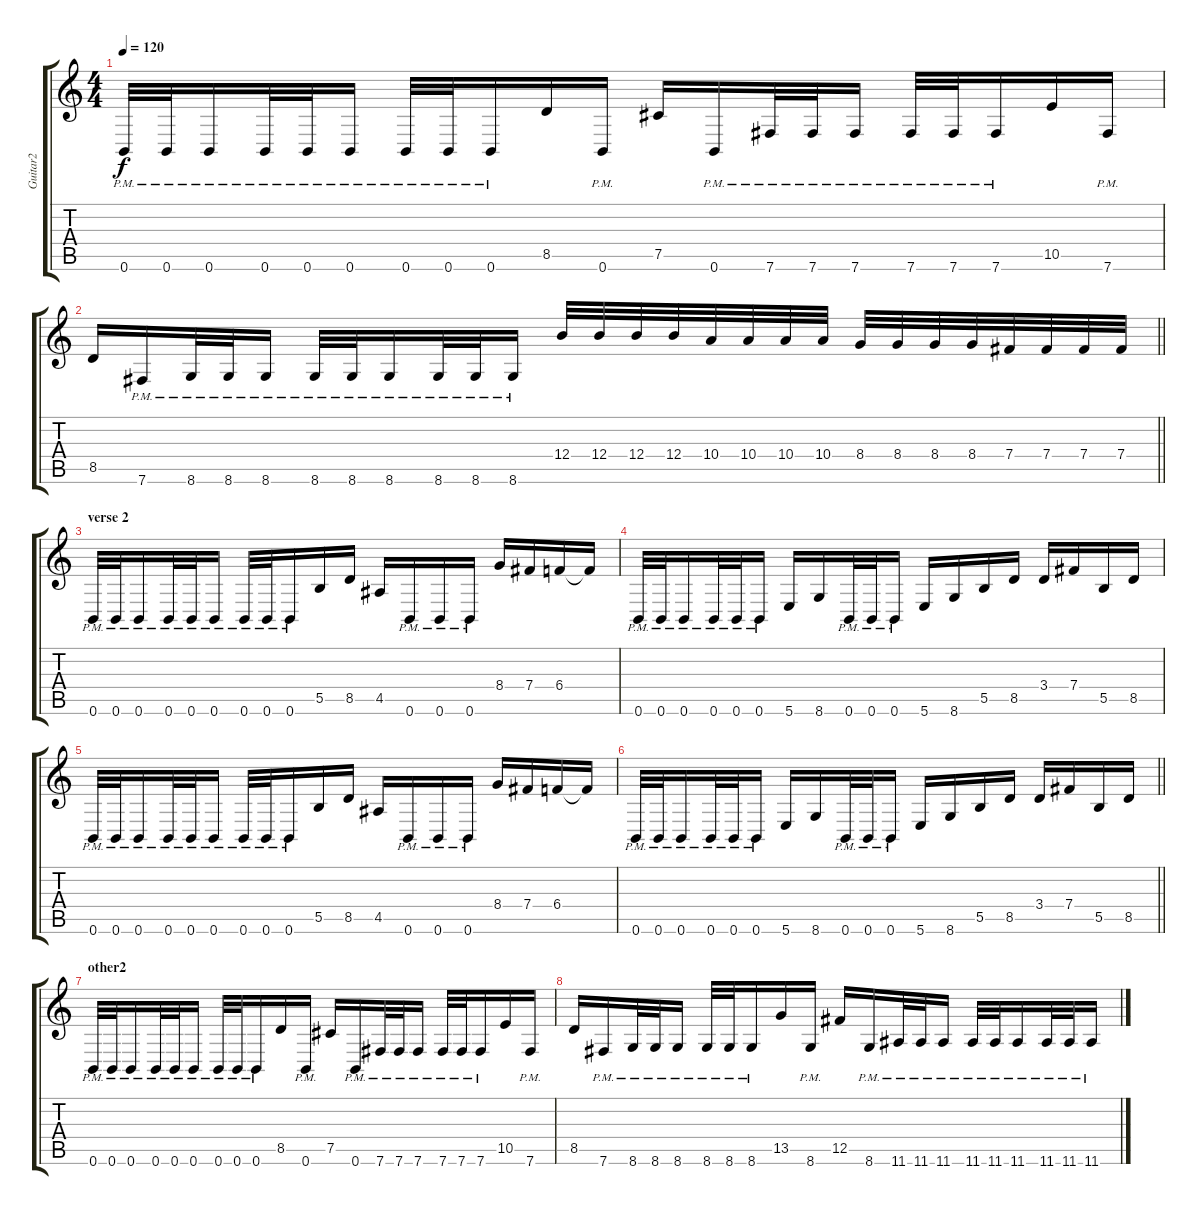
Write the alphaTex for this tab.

\track ("Guitar2" "Guitar2") {instrument distortionguitar}
\staff {score tabs}
\tuning (Db4 Ab3 E3 B2 Gb2 B1) {hide}
\ts (4 4)
\tempo 120
\clef g2
\ks c
0.6{pm}.32{dy f} 0.6{pm}.32 0.6{pm}.16 0.6{pm}.32 0.6{pm}.32 0.6{pm}.16 0.6{pm}.32 0.6{pm}.32 0.6{pm}.16 8.5.16 0.6{pm}.16 7.5.16 0.6{pm}.16 7.6{pm}.32 7.6{pm}.32 7.6{pm}.16 7.6{pm}.32 7.6{pm}.32 7.6{pm}.16 10.5.16 7.6{pm}.16 |
\barLineRight lightlight
8.5.16 7.6{pm}.16 8.6{pm}.32 8.6{pm}.32 8.6{pm}.16 8.6{pm}.32 8.6{pm}.32 8.6{pm}.16 8.6{pm}.32 8.6{pm}.32 8.6{pm}.16 12.4.32 12.4.32 12.4.32 12.4.32 10.4.32 10.4.32 10.4.32 10.4.32 8.4.32 8.4.32 8.4.32 8.4.32 7.4.32 7.4.32 7.4.32 7.4.32 |
\section ("" "verse 2")
0.6{pm}.32 0.6{pm}.32 0.6{pm}.16 0.6{pm}.32 0.6{pm}.32 0.6{pm}.16 0.6{pm}.32 0.6{pm}.32 0.6{pm}.16 5.5.16 8.5.16 4.5.16 0.6{pm}.16 0.6{pm}.16 0.6{pm}.16 8.4.16 7.4.16 6.4.16 6.4{t}.16 |
0.6{pm}.32 0.6{pm}.32 0.6{pm}.16 0.6{pm}.32 0.6{pm}.32 0.6{pm}.16 5.6.16 8.6.16 0.6{pm}.32 0.6{pm}.32 0.6{pm}.16 5.6.16 8.6.16 5.5.16 8.5.16 3.4.16 7.4.16 5.5.16 8.5.16 |
0.6{pm}.32 0.6{pm}.32 0.6{pm}.16 0.6{pm}.32 0.6{pm}.32 0.6{pm}.16 0.6{pm}.32 0.6{pm}.32 0.6{pm}.16 5.5.16 8.5.16 4.5.16 0.6{pm}.16 0.6{pm}.16 0.6{pm}.16 8.4.16 7.4.16 6.4.16 6.4{t}.16 |
\barLineRight lightlight
0.6{pm}.32 0.6{pm}.32 0.6{pm}.16 0.6{pm}.32 0.6{pm}.32 0.6{pm}.16 5.6.16 8.6.16 0.6{pm}.32 0.6{pm}.32 0.6{pm}.16 5.6.16 8.6.16 5.5.16 8.5.16 3.4.16 7.4.16 5.5.16 8.5.16 |
\section ("" "other2")
0.6{pm}.32 0.6{pm}.32 0.6{pm}.16 0.6{pm}.32 0.6{pm}.32 0.6{pm}.16 0.6{pm}.32 0.6{pm}.32 0.6{pm}.16 8.5.16 0.6{pm}.16 7.5.16 0.6{pm}.16 7.6{pm}.32 7.6{pm}.32 7.6{pm}.16 7.6{pm}.32 7.6{pm}.32 7.6{pm}.16 10.5.16 7.6{pm}.16 |
8.5.16 7.6{pm}.16 8.6{pm}.32 8.6{pm}.32 8.6{pm}.16 8.6{pm}.32 8.6{pm}.32 8.6{pm}.16 13.5.16 8.6{pm}.16 12.5.16 8.6{pm}.16 11.6{pm}.32 11.6{pm}.32 11.6{pm}.16 11.6{pm}.32 11.6{pm}.32 11.6{pm}.16 11.6{pm}.32 11.6{pm}.32 11.6{pm}.16
